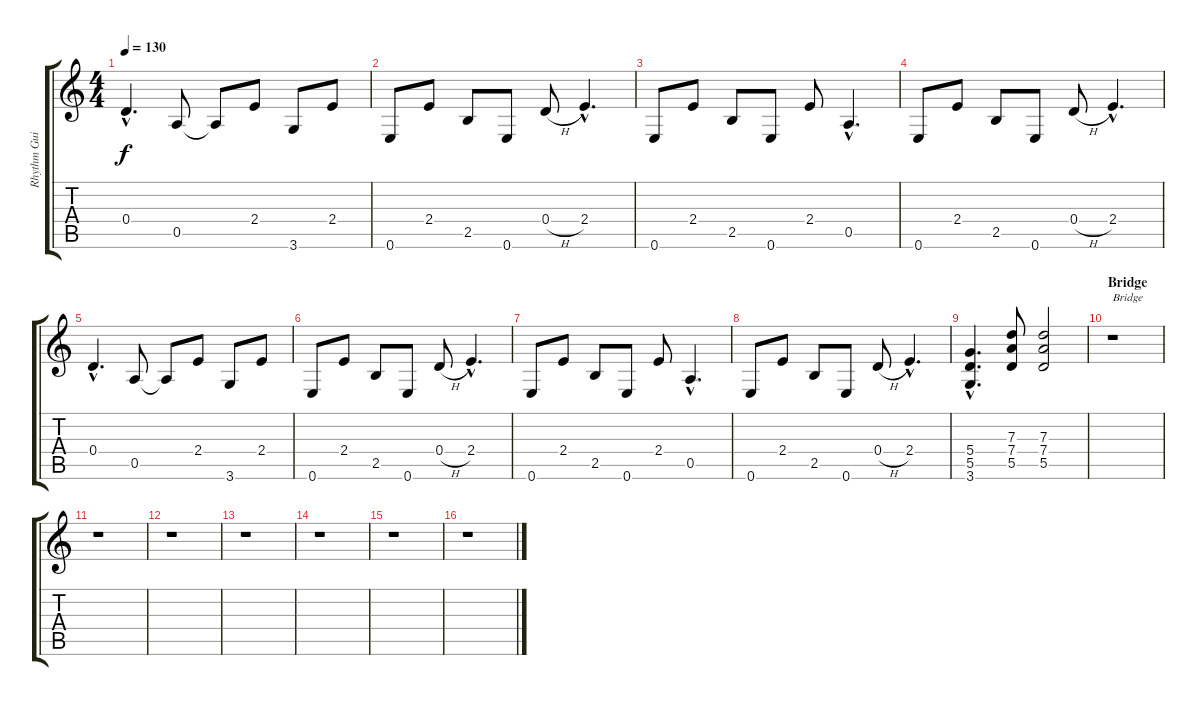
\track ("Rhythm Guitar" "Rhythm Gui") {instrument distortionguitar}
\staff {score tabs}
\tuning (E4 B3 G3 D3 A2 E2) {hide}
\ts (4 4)
\tempo 130
\clef g2
\ks c
0.4{hac}.4{d dy f} 0.5.8 0.5{t}.8 2.4.8 3.6.8 2.4.8 |
0.6.8 2.4.8 2.5.8 0.6.8 0.4{h}.8 2.4{hac}.4{d} |
0.6.8 2.4.8 2.5.8 0.6.8 2.4.8 0.5{hac}.4{d} |
0.6.8 2.4.8 2.5.8 0.6.8 0.4{h}.8 2.4{hac}.4{d} |
0.4{hac}.4{d} 0.5.8 0.5{t}.8 2.4.8 3.6.8 2.4.8 |
0.6.8 2.4.8 2.5.8 0.6.8 0.4{h}.8 2.4{hac}.4{d} |
0.6.8 2.4.8 2.5.8 0.6.8 2.4.8 0.5{hac}.4{d} |
0.6.8 2.4.8 2.5.8 0.6.8 0.4{h}.8 2.4{hac}.4{d} |
(5.4{hac} 5.5{hac} 3.6{hac}).4{d} (7.3 7.4 5.5).8 (7.3 7.4 5.5).2 |
\section ("" "Bridge")
r.1{txt "Bridge"} |
r.1 |
r.1 |
r.1 |
r.1 |
r.1 |
r.1
